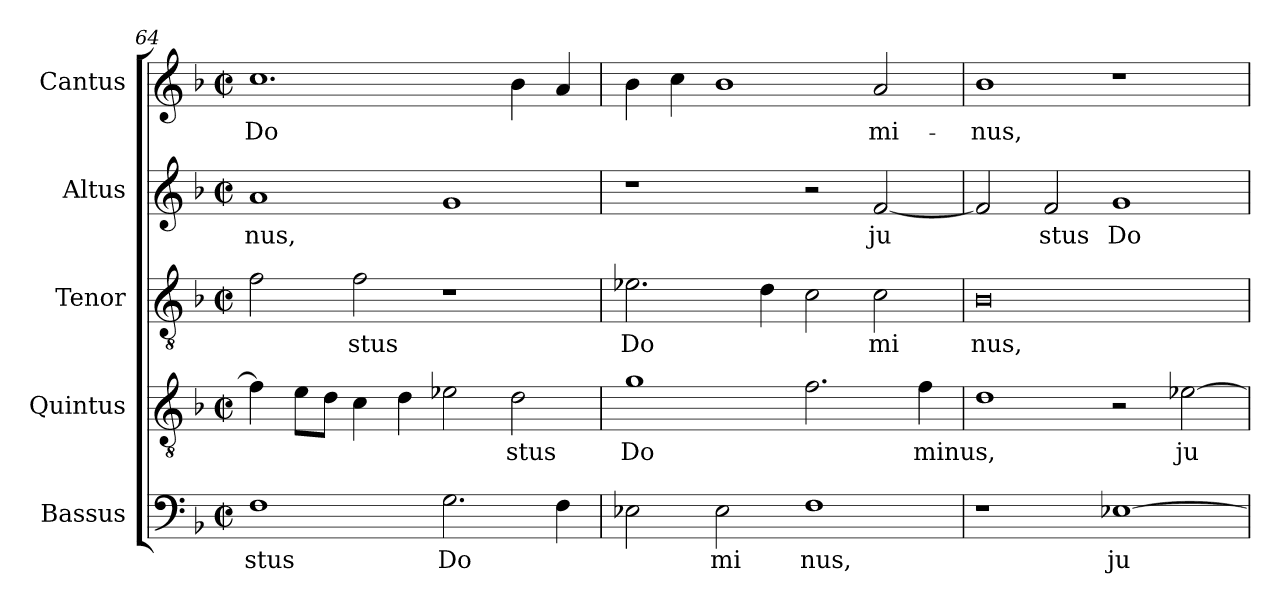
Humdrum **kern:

**kern	**text	**kern	**text	**kern	**text	**kern	**text	**kern	**text
*part5	*part5	*part4	*part4	*part3	*part3	*part2	*part2	*part1	*part1
*staff5	*staff5	*staff4	*staff4	*staff3	*staff3	*staff2	*staff2	*staff1	*staff1
*I"Bassus	*	*I"Quintus	*	*I"Tenor	*	*I"Altus	*	*I"Cantus	*
*clefF4	*	*clefGv2	*	*clefGv2	*	*clefG2	*	*clefG2	*
*k[b-]	*	*k[b-]	*	*k[b-]	*	*k[b-]	*	*k[b-]	*
*F:	*	*F:	*	*F:	*	*F:	*	*F:	*
*M2/2	*	*M2/2	*	*M2/2	*	*M2/2	*	*M2/2	*
*met(c|)	*	*met(c|)	*	*met(c|)	*	*met(c|)	*	*met(c|)	*
=64	=64	=64	=64	=64	=64	=64	=64	=64	=64
!	!LO:LY:b:cj	!	!LO:LY:b:cj	!	!LO:LY:b:cj	!	!LO:LY:b:cj	!	!LO:LY:b:cj
1F	stus	4f\]	.	2f\	--	1a	nus,	1.cc	Do-
!	!	!	!LO:LY:b:cj	!	!	!	!	!	!
.	.	8e\L	.	.	.	.	.	.	.
!	!	!	!LO:LY:b:cj	!	!	!	!	!	!
.	.	8d\J	.	.	.	.	.	.	.
!	!	!	!LO:LY:b:cj	!	!LO:LY:b:cj	!	!	!	!
.	.	4c\	.	2f\	-stus	.	.	.	.
!	!	!	!LO:LY:b:cj	!	!	!	!	!	!
.	.	4d\	.	.	.	.	.	.	.
!	!LO:LY:b:cj	!	!LO:LY:b:cj	!	!	!	!LO:LY:b:cj	!	!
2.G\	Do	2e-X\	.	1r	.	1g	.	.	.
!	!	!	!LO:LY:b:cj	!	!	!	!	!	!LO:LY:b:cj
.	.	2d\	stus	.	.	.	.	4b-\	--
!	!LO:LY:b:cj	!	!	!	!	!	!	!	!LO:LY:b:cj
4F\	.	.	.	.	.	.	.	4a/	--
!!LO:PB:g=z
=65	=65	=65	=65	=65	=65	=65	=65	=65	=65
!	!LO:LY:b:cj	!	!LO:LY:b:cj	!	!LO:LY:b:cj	!	!	!	!LO:LY:b:cj
2E-X\	.	1g	Do-	2.e-X\	Do	1r	.	4b-\	--
!	!	!	!	!	!	!	!	!	!LO:LY:b:cj
.	.	.	.	.	.	.	.	4cc\	--
!	!LO:LY:b:cj	!	!	!	!	!	!	!	!LO:LY:b:cj
2E-\	mi	.	.	.	.	.	.	1b-	--
!	!	!	!	!	!LO:LY:b:cj	!	!	!	!
.	.	.	.	4d\	.	.	.	.	.
!	!LO:LY:b:cj	!	!LO:LY:b:cj	!	!LO:LY:b:cj	!	!	!	!
1F	nus,	2.f\	--	2c\	.	2r	.	.	.
!	!	!	!	!	!LO:LY:b:cj	!	!LO:LY:b:cj	!	!LO:LY:b:cj
.	.	.	.	2c\	mi	[<2f/	ju	2a/	-mi-
!	!	!	!LO:LY:b:cj	!	!	!	!	!	!
.	.	4f\	-minus,	.	.	.	.	.	.
=66	=66	=66	=66	=66	=66	=66	=66	=66	=66
!	!	!	!LO:LY:b:cj	!	!LO:LY:b:cj	!	!LO:LY:b:cj	!	!LO:LY:b:cj
1r	.	1d	.	0B-	nus,	2f/]	.	1b-	-nus,
!	!	!	!	!	!	!	!LO:LY:b:cj	!	!
.	.	.	.	.	.	2f/	stus	.	.
!	!LO:LY:b:cj	!	!	!	!	!	!LO:LY:b:cj	!	!
[>1E-X	ju	2r	.	.	.	1g	Do	1r	.
!	!	!	!LO:LY:b:cj	!	!	!	!	!	!
.	.	[>2e-X\	ju-	.	.	.	.	.	.
=	=	=	=	=	=	=	=	=	=
*-	*-	*-	*-	*-	*-	*-	*-	*-	*-
